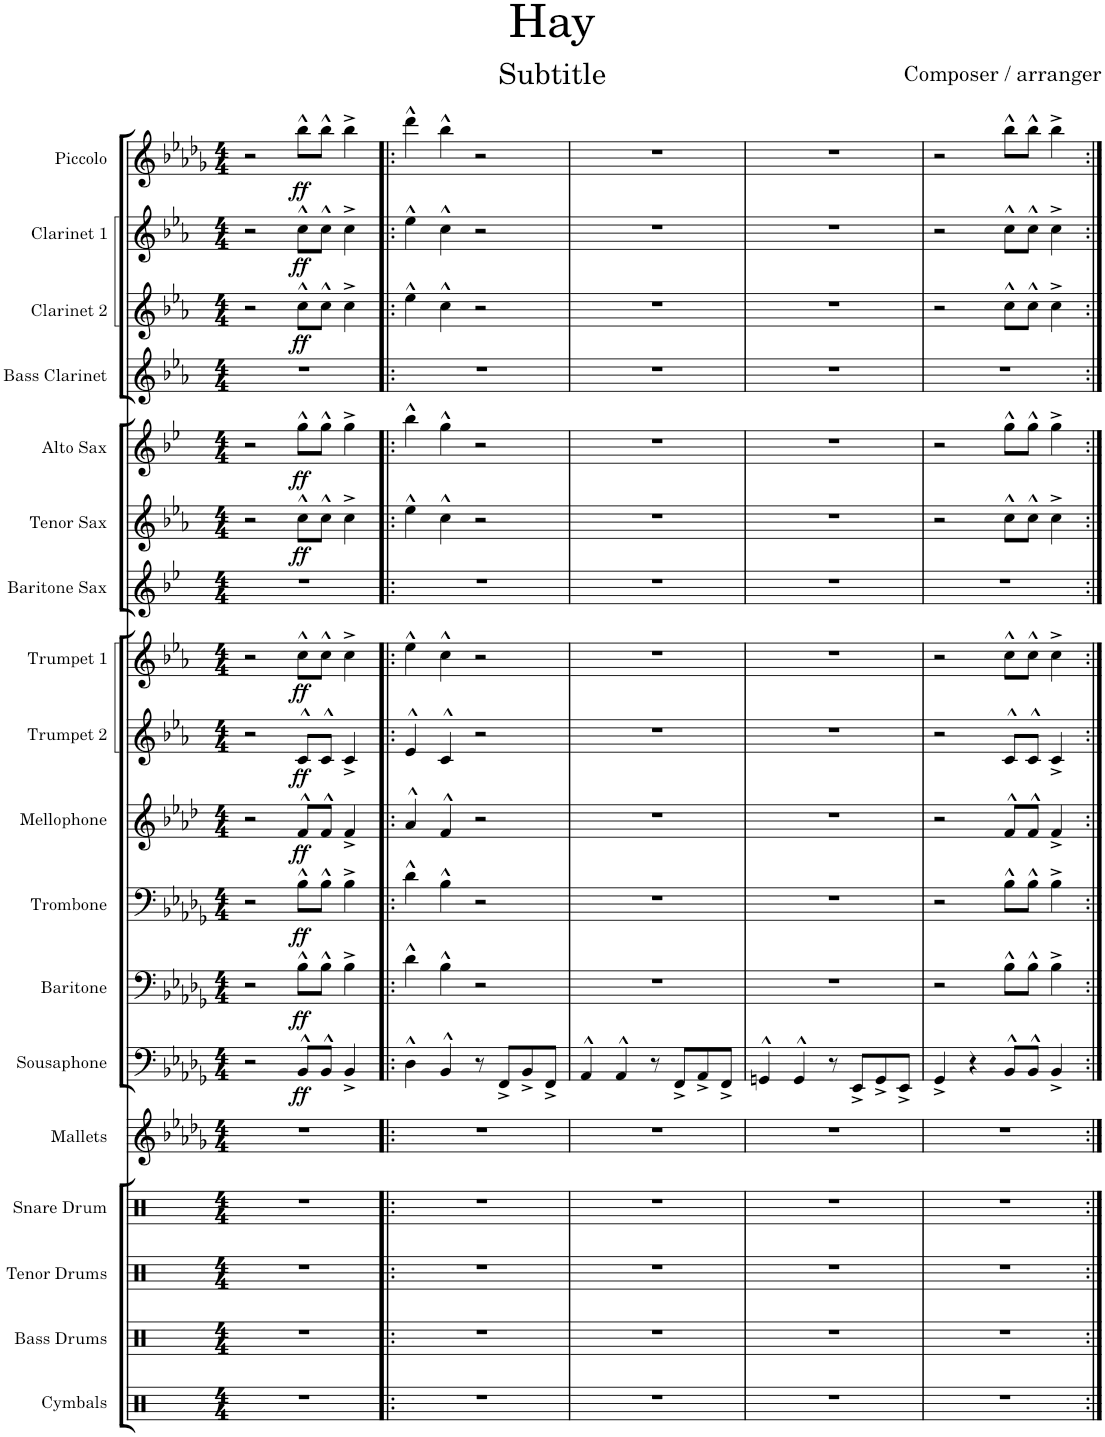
**kern	**kern	**kern	**kern	**kern	**kern	**dynam	**kern	**dynam	**kern	**dynam	**kern	**dynam	**kern	**dynam	**kern	**dynam	**kern	**kern	**dynam	**kern	**dynam	**kern	**kern	**dynam	**kern	**dynam	**kern	**dynam
*part18	*part17	*part16	*part15	*part14	*part13	*part13	*part12	*part12	*part11	*part11	*part10	*part10	*part9	*part9	*part8	*part8	*part7	*part6	*part6	*part5	*part5	*part4	*part3	*part3	*part2	*part2	*part1	*part1
*staff18	*staff17	*staff16	*staff15	*staff14	*staff13	*staff13	*staff12	*staff12	*staff11	*staff11	*staff10	*staff10	*staff9	*staff9	*staff8	*staff8	*staff7	*staff6	*staff6	*staff5	*staff5	*staff4	*staff3	*staff3	*staff2	*staff2	*staff1	*staff1
*I"Cymbals	*I"Bass Drums	*I"Tenor Drums	*I"Snare Drum	*I"Mallets	*I"Sousaphone	*	*I"Baritone	*	*I"Trombone	*	*I"Mellophone	*	*I"Trumpet 2	*	*I"Trumpet 1	*	*I"Baritone Sax	*I"Tenor Sax	*	*I"Alto Sax	*	*I"Bass Clarinet	*I"Clarinet 2	*	*I"Clarinet 1	*	*I"Piccolo	*
*I'Cym.	*I'B.D.	*I'T.D.	*I'S.D.	*I'Mlts.	*I'Sphn.	*	*I'Btn.	*	*I'Tbn.	*	*I'Mph.	*	*I'Tpt. 2	*	*I'Tpt. 1	*	*I'Bar. Sax.	*I'T. Sax.	*	*I'A. Sax.	*	*I'B. Cl.	*I'Cl. 2	*	*I'Cl. 1	*	*I'Picc.	*
*clefX	*clefX	*clefX	*clefX	*clefG2	*clefF4	*	*clefF4	*	*clefF4	*	*clefG2	*	*clefG2	*	*clefG2	*	*clefG2	*clefG2	*	*clefG2	*	*clefG2	*clefG2	*	*clefG2	*	*clefG2	*
*	*	*	*	*Trd-7c-12	*	*	*Trd4c7	*	*	*	*Trd4c7	*	*Trd1c2	*	*Trd1c2	*	*Trd12c21	*Trd8c14	*	*Trd5c9	*	*Trd8c14	*Trd1c2	*	*Trd1c2	*	*Trd-7c-12	*
*k[]	*k[]	*k[]	*k[]	*k[b-e-a-d-g-]	*k[b-e-a-d-g-]	*	*k[b-e-a-d-g-]	*	*k[b-e-a-d-g-]	*	*k[b-e-a-d-]	*	*k[b-e-a-]	*	*k[b-e-a-]	*	*k[b-e-]	*k[b-e-a-]	*	*k[b-e-]	*	*k[b-e-a-]	*k[b-e-a-]	*	*k[b-e-a-]	*	*k[b-e-a-d-g-]	*
*M4/4	*M4/4	*M4/4	*M4/4	*M4/4	*M4/4	*	*M4/4	*	*M4/4	*	*M4/4	*	*M4/4	*	*M4/4	*	*M4/4	*M4/4	*	*M4/4	*	*M4/4	*M4/4	*	*M4/4	*	*M4/4	*
=1	=1	=1	=1	=1	=1	=1	=1	=1	=1	=1	=1	=1	=1	=1	=1	=1	=1	=1	=1	=1	=1	=1	=1	=1	=1	=1	=1	=1
1r	1r	1r	1r	1r	2r	.	2r	.	2r	.	2r	.	2r	.	2r	.	1r	2r	.	2r	.	1r	2r	.	2r	.	2r	.
!	!	!	!	!	!	!LO:DY:b	!	!LO:DY:b	!	!LO:DY:b	!	!LO:DY:b	!	!LO:DY:b	!	!LO:DY:b	!	!	!LO:DY:b	!	!LO:DY:b	!	!	!LO:DY:b	!	!LO:DY:b	!	!LO:DY:b
.	.	.	.	.	8BB-^^/L	ff	8B-^^\L	ff	8B-^^\L	ff	8f^^/L	ff	8c^^/L	ff	8cc^^\L	ff	.	8cc^^\L	ff	8gg^^\L	ff	.	8cc^^\L	ff	8cc^^\L	ff	8bb-^^\L	ff
.	.	.	.	.	8BB-^^/J	.	8B-^^\J	.	8B-^^\J	.	8f^^/J	.	8c^^/J	.	8cc^^\J	.	.	8cc^^\J	.	8gg^^\J	.	.	8cc^^\J	.	8cc^^\J	.	8bb-^^\J	.
.	.	.	.	.	4BB-^/	.	4B-^\	.	4B-^\	.	4f^/	.	4c^/	.	4cc^\	.	.	4cc^\	.	4gg^\	.	.	4cc^\	.	4cc^\	.	4bb-^\	.
=2!|:	=2!|:	=2!|:	=2!|:	=2!|:	=2!|:	=2!|:	=2!|:	=2!|:	=2!|:	=2!|:	=2!|:	=2!|:	=2!|:	=2!|:	=2!|:	=2!|:	=2!|:	=2!|:	=2!|:	=2!|:	=2!|:	=2!|:	=2!|:	=2!|:	=2!|:	=2!|:	=2!|:	=2!|:
1r	1r	1r	1r	1r	4D-^^\	.	4d-^^\	.	4d-^^\	.	4a-^^/	.	4e-^^/	.	4ee-^^\	.	1r	4ee-^^\	.	4bb-^^\	.	1r	4ee-^^\	.	4ee-^^\	.	4ddd-^^\	.
.	.	.	.	.	4BB-^^/	.	4B-^^\	.	4B-^^\	.	4f^^/	.	4c^^/	.	4cc^^\	.	.	4cc^^\	.	4gg^^\	.	.	4cc^^\	.	4cc^^\	.	4bb-^^\	.
.	.	.	.	.	8r	.	2r	.	2r	.	2r	.	2r	.	2r	.	.	2r	.	2r	.	.	2r	.	2r	.	2r	.
.	.	.	.	.	8FF^/L	.	.	.	.	.	.	.	.	.	.	.	.	.	.	.	.	.	.	.	.	.	.	.
.	.	.	.	.	8BB-^/	.	.	.	.	.	.	.	.	.	.	.	.	.	.	.	.	.	.	.	.	.	.	.
.	.	.	.	.	8FF^/J	.	.	.	.	.	.	.	.	.	.	.	.	.	.	.	.	.	.	.	.	.	.	.
=3	=3	=3	=3	=3	=3	=3	=3	=3	=3	=3	=3	=3	=3	=3	=3	=3	=3	=3	=3	=3	=3	=3	=3	=3	=3	=3	=3	=3
1r	1r	1r	1r	1r	4AA-^^/	.	1r	.	1r	.	1r	.	1r	.	1r	.	1r	1r	.	1r	.	1r	1r	.	1r	.	1r	.
.	.	.	.	.	4AA-^^/	.	.	.	.	.	.	.	.	.	.	.	.	.	.	.	.	.	.	.	.	.	.	.
.	.	.	.	.	8r	.	.	.	.	.	.	.	.	.	.	.	.	.	.	.	.	.	.	.	.	.	.	.
.	.	.	.	.	8FF^/L	.	.	.	.	.	.	.	.	.	.	.	.	.	.	.	.	.	.	.	.	.	.	.
.	.	.	.	.	8AA-^/	.	.	.	.	.	.	.	.	.	.	.	.	.	.	.	.	.	.	.	.	.	.	.
.	.	.	.	.	8FF^/J	.	.	.	.	.	.	.	.	.	.	.	.	.	.	.	.	.	.	.	.	.	.	.
=4	=4	=4	=4	=4	=4	=4	=4	=4	=4	=4	=4	=4	=4	=4	=4	=4	=4	=4	=4	=4	=4	=4	=4	=4	=4	=4	=4	=4
1r	1r	1r	1r	1r	4GGn^^/	.	1r	.	1r	.	1r	.	1r	.	1r	.	1r	1r	.	1r	.	1r	1r	.	1r	.	1r	.
.	.	.	.	.	4GG^^/	.	.	.	.	.	.	.	.	.	.	.	.	.	.	.	.	.	.	.	.	.	.	.
.	.	.	.	.	8r	.	.	.	.	.	.	.	.	.	.	.	.	.	.	.	.	.	.	.	.	.	.	.
.	.	.	.	.	8EE-^/L	.	.	.	.	.	.	.	.	.	.	.	.	.	.	.	.	.	.	.	.	.	.	.
.	.	.	.	.	8GG^/	.	.	.	.	.	.	.	.	.	.	.	.	.	.	.	.	.	.	.	.	.	.	.
.	.	.	.	.	8EE-^/J	.	.	.	.	.	.	.	.	.	.	.	.	.	.	.	.	.	.	.	.	.	.	.
=5	=5	=5	=5	=5	=5	=5	=5	=5	=5	=5	=5	=5	=5	=5	=5	=5	=5	=5	=5	=5	=5	=5	=5	=5	=5	=5	=5	=5
1r	1r	1r	1r	1r	4GG-^/	.	2r	.	2r	.	2r	.	2r	.	2r	.	1r	2r	.	2r	.	1r	2r	.	2r	.	2r	.
.	.	.	.	.	4r	.	.	.	.	.	.	.	.	.	.	.	.	.	.	.	.	.	.	.	.	.	.	.
.	.	.	.	.	8BB-^^/L	.	8B-^^\L	.	8B-^^\L	.	8f^^/L	.	8c^^/L	.	8cc^^\L	.	.	8cc^^\L	.	8gg^^\L	.	.	8cc^^\L	.	8cc^^\L	.	8bb-^^\L	.
.	.	.	.	.	8BB-^^/J	.	8B-^^\J	.	8B-^^\J	.	8f^^/J	.	8c^^/J	.	8cc^^\J	.	.	8cc^^\J	.	8gg^^\J	.	.	8cc^^\J	.	8cc^^\J	.	8bb-^^\J	.
.	.	.	.	.	4BB-^/	.	4B-^\	.	4B-^\	.	4f^/	.	4c^/	.	4cc^\	.	.	4cc^\	.	4gg^\	.	.	4cc^\	.	4cc^\	.	4bb-^\	.
=:|!	=:|!	=:|!	=:|!	=:|!	=:|!	=:|!	=:|!	=:|!	=:|!	=:|!	=:|!	=:|!	=:|!	=:|!	=:|!	=:|!	=:|!	=:|!	=:|!	=:|!	=:|!	=:|!	=:|!	=:|!	=:|!	=:|!	=:|!	=:|!
*-	*-	*-	*-	*-	*-	*-	*-	*-	*-	*-	*-	*-	*-	*-	*-	*-	*-	*-	*-	*-	*-	*-	*-	*-	*-	*-	*-	*-
